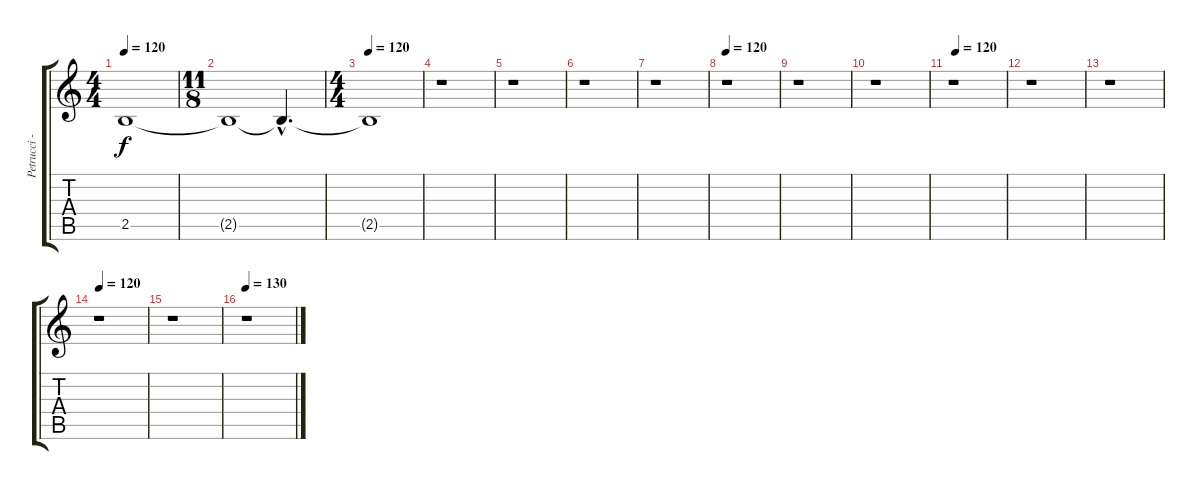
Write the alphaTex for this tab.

\track ("Petrucci - Overdriven Guitar" "Petrucci -") {instrument distortionguitar}
\staff {score tabs}
\tuning (E4 B3 G3 D3 A2 E2) {hide}
\ts (4 4)
\tempo 120
\clef g2
\ks c
2.5{t}.1{dy f volume 9} |
\ts (11 8)
2.5{t}.1{volume 5} 2.5{hac t}.4{d} |
\ts (4 4)
\tempo 120
2.5{t}.1 |
r.1 |
r.1 |
r.1 |
r.1 |
\tempo 120
r.1 |
r.1 |
r.1 |
\tempo (120 0.0625)
r.1 |
r.1 |
r.1 |
\tempo (120 0.03125)
r.1 |
r.1 |
\tempo 130
r.1
